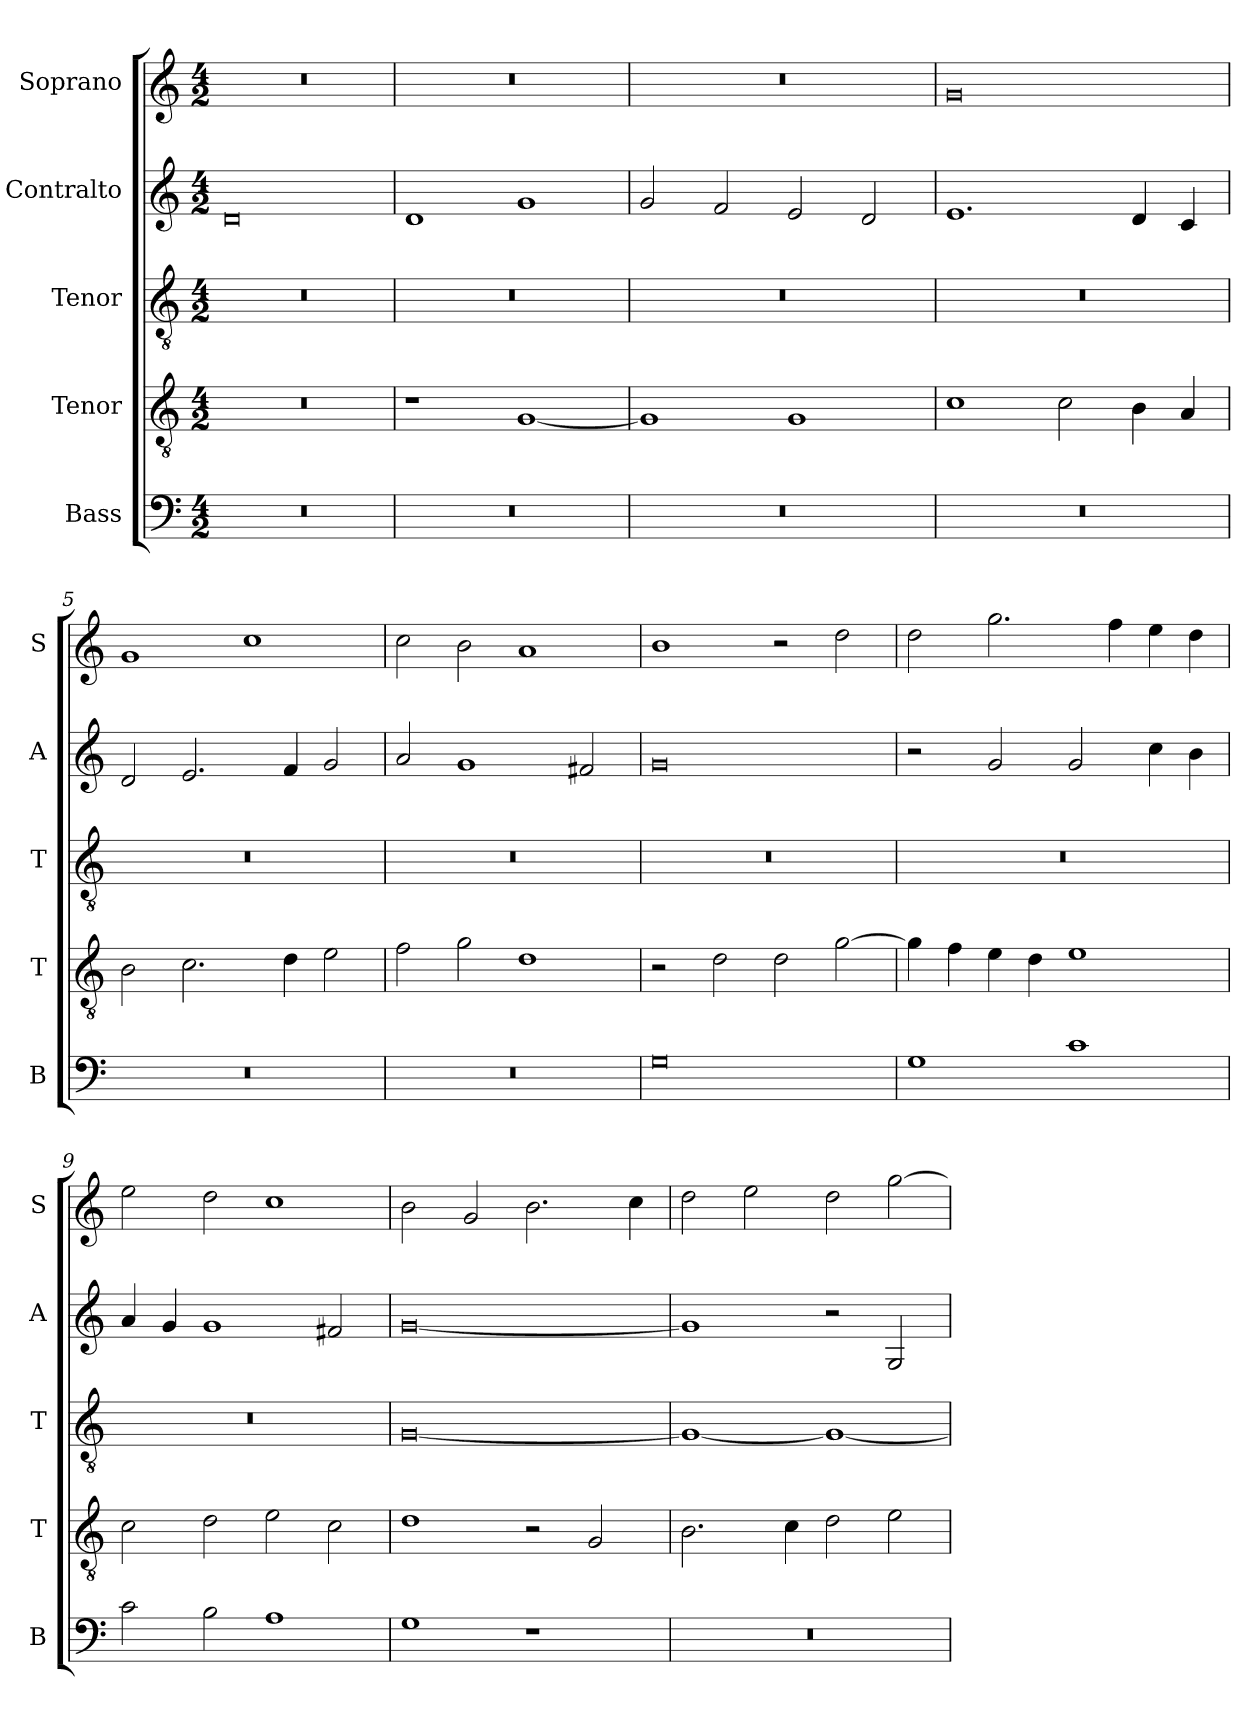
**kern	**kern	**kern	**kern	**kern
*part5	*part4	*part3	*part2	*part1
*staff5	*staff4	*staff3	*staff2	*staff1
*I"Bass	*I"Tenor	*I"Tenor	*I"Contralto	*I"Soprano
*I'B	*I'T	*I'T	*I'A	*I'S
*clefF4	*clefGv2	*clefGv2	*clefG2	*clefG2
*k[]	*k[]	*k[]	*k[]	*k[]
*G:mix	*G:mix	*G:mix	*G:mix	*G:mix
*M4/2	*M4/2	*M4/2	*M4/2	*M4/2
=1	=1	=1	=1	=1
0r	0r	0r	0d	0r
=2	=2	=2	=2	=2
0r	1r	0r	1d	0r
.	[1G	.	1g	.
=3	=3	=3	=3	=3
0r	1G]	0r	2g	0r
.	.	.	2f	.
.	1G	.	2e	.
.	.	.	2d	.
=4	=4	=4	=4	=4
0r	1c	0r	1.e	0g
.	2c	.	.	.
.	4B	.	4d	.
.	4A	.	4c	.
=5	=5	=5	=5	=5
0r	2B	0r	2d	1g
.	2.c	.	2.e	.
.	.	.	.	1cc
.	4d	.	4f	.
.	2e	.	2g	.
=6	=6	=6	=6	=6
0r	2f	0r	2a	2cc
.	2g	.	1g	2b
.	1d	.	.	1a
.	.	.	2f#X	.
=7	=7	=7	=7	=7
0G	2r	0r	0g	1b
.	2d	.	.	.
.	2d	.	.	2r
.	[2g	.	.	2dd
=8	=8	=8	=8	=8
1G	4g]	0r	2r	2dd
.	4f	.	.	.
.	4e	.	2g	2.gg
.	4d	.	.	.
1c	1e	.	2g	.
.	.	.	.	4ff
.	.	.	4cc	4ee
.	.	.	4b	4dd
=9	=9	=9	=9	=9
2c	2c	0r	4a	2ee
.	.	.	4g	.
2B	2d	.	1g	2dd
1A	2e	.	.	1cc
.	2c	.	2f#X	.
=10	=10	=10	=10	=10
1G	1d	[0G	[0g	2b
.	.	.	.	2g
1r	2r	.	.	2.b
.	2G	.	.	.
.	.	.	.	4cc
=11	=11	=11	=11	=11
0r	2.B	1G_	1g]	2dd
.	.	.	.	2ee
.	4c	.	.	.
.	2d	1G_	2r	2dd
.	2e	.	2G	[2gg
=	=	=	=	=
*-	*-	*-	*-	*-
